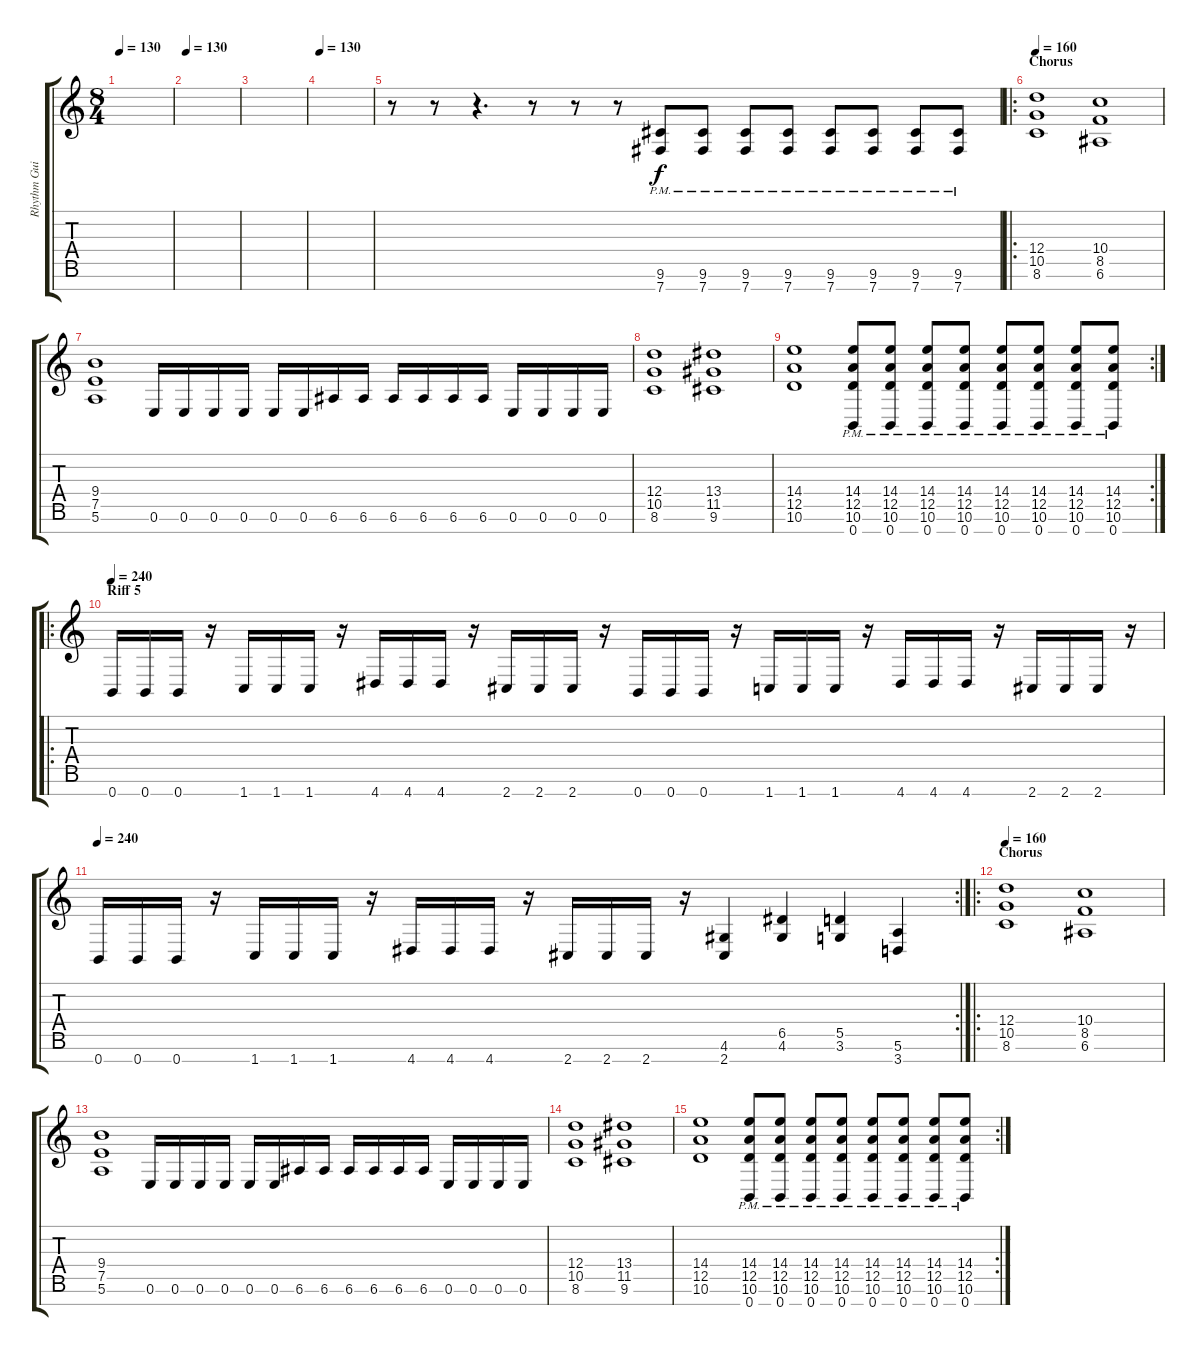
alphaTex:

\track ("Rhythm Guitar R" "Rhythm Gui") {instrument overdrivenguitar}
\staff {score tabs}
\tuning (E4 B3 G3 D3 A2 E2 B1) {hide}
\ts (8 4)
\tempo 130
\clef g2
\ks c
|
\tempo 130
|
|
\tempo 130
|
r.8 r.8 r.4{d} r.8 r.8 r.8 (9.6{pm} 7.7{pm}).8 (9.6{pm} 7.7{pm}).8 (9.6{pm} 7.7{pm}).8 (9.6{pm} 7.7{pm}).8 (9.6{pm} 7.7{pm}).8 (9.6{pm} 7.7{pm}).8 (9.6{pm} 7.7{pm}).8 (9.6{pm} 7.7{pm}).8 |
\ro
\section ("" "Chorus")
\tempo 160
(12.4 10.5 8.6).1 (10.4 8.5 6.6).1 |
(9.4 7.5 5.6).1 0.6.16 0.6.16 0.6.16 0.6.16 0.6.16 0.6.16 6.6.16 6.6.16 6.6.16 6.6.16 6.6.16 6.6.16 0.6.16 0.6.16 0.6.16 0.6.16 |
(12.4 10.5 8.6).1 (13.4 11.5 9.6).1 |
\rc 2
(14.4 12.5 10.6).1 (14.4{pm} 12.5{pm} 10.6{pm} 0.7{pm}).8 (14.4{pm} 12.5{pm} 10.6{pm} 0.7{pm}).8 (14.4{pm} 12.5{pm} 10.6{pm} 0.7{pm}).8 (14.4{pm} 12.5{pm} 10.6{pm} 0.7{pm}).8 (14.4{pm} 12.5{pm} 10.6{pm} 0.7{pm}).8 (14.4{pm} 12.5{pm} 10.6{pm} 0.7{pm}).8 (14.4{pm} 12.5{pm} 10.6{pm} 0.7{pm}).8 (14.4{pm} 12.5{pm} 10.6{pm} 0.7{pm}).8 |
\ro
\section ("" "Riff 5")
\tempo 240
0.7.16 0.7.16 0.7.16 r.16 1.7.16 1.7.16 1.7.16 r.16 4.7.16 4.7.16 4.7.16 r.16 2.7.16 2.7.16 2.7.16 r.16 0.7.16 0.7.16 0.7.16 r.16 1.7.16 1.7.16 1.7.16 r.16 4.7.16 4.7.16 4.7.16 r.16 2.7.16 2.7.16 2.7.16 r.16 |
\rc 2
\tempo 240
0.7.16 0.7.16 0.7.16 r.16 1.7.16 1.7.16 1.7.16 r.16 4.7.16 4.7.16 4.7.16 r.16 2.7.16 2.7.16 2.7.16 r.16 (4.6 2.7).4 (6.5 4.6).4 (5.5 3.6).4 (5.6 3.7).4 |
\ro
\section ("" "Chorus")
\tempo 160
(12.4 10.5 8.6).1 (10.4 8.5 6.6).1 |
(9.4 7.5 5.6).1 0.6.16 0.6.16 0.6.16 0.6.16 0.6.16 0.6.16 6.6.16 6.6.16 6.6.16 6.6.16 6.6.16 6.6.16 0.6.16 0.6.16 0.6.16 0.6.16 |
(12.4 10.5 8.6).1 (13.4 11.5 9.6).1 |
\rc 2
(14.4 12.5 10.6).1 (14.4{pm} 12.5{pm} 10.6{pm} 0.7{pm}).8 (14.4{pm} 12.5{pm} 10.6{pm} 0.7{pm}).8 (14.4{pm} 12.5{pm} 10.6{pm} 0.7{pm}).8 (14.4{pm} 12.5{pm} 10.6{pm} 0.7{pm}).8 (14.4{pm} 12.5{pm} 10.6{pm} 0.7{pm}).8 (14.4{pm} 12.5{pm} 10.6{pm} 0.7{pm}).8 (14.4{pm} 12.5{pm} 10.6{pm} 0.7{pm}).8 (14.4{pm} 12.5{pm} 10.6{pm} 0.7{pm}).8
